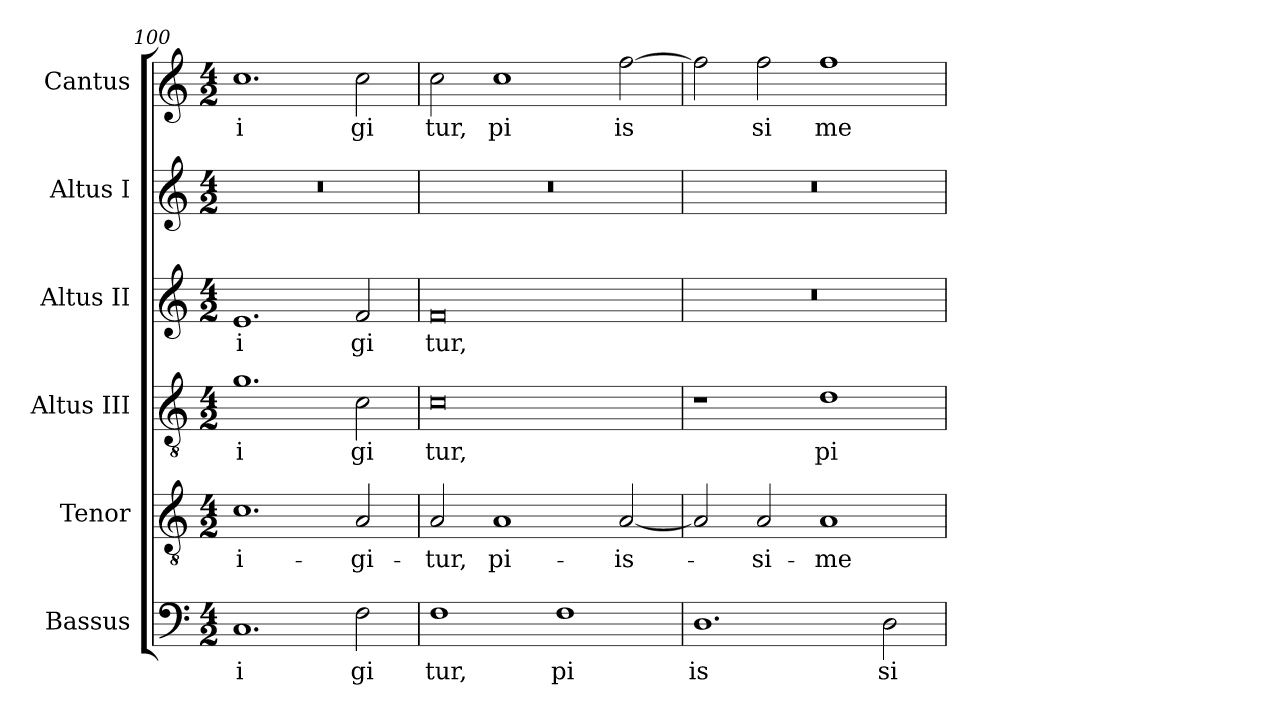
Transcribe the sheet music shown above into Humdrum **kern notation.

**kern	**text	**kern	**text	**kern	**text	**kern	**text	**kern	**kern	**text
*part6	*part6	*part5	*part5	*part4	*part4	*part3	*part3	*part2	*part1	*part1
*staff6	*staff6	*staff5	*staff5	*staff4	*staff4	*staff3	*staff3	*staff2	*staff1	*staff1
*I"Bassus	*	*I"Tenor	*	*I"Altus III	*	*I"Altus II	*	*I"Altus I	*I"Cantus	*
*I'Bassus	*	*I'Tenor	*	*I'Altus III	*	*I'Altus II	*	*I'Altus I	*I'Cantus	*
*clefF4	*	*clefGv2	*	*clefGv2	*	*clefG2	*	*clefG2	*clefG2	*
*ITrd-3c-5	*	*ITrd-3c-5	*	*ITrd-3c-5	*	*ITrd-3c-5	*	*	*ITrd-3c-5	*
*k[b-]	*	*k[b-]	*	*k[b-]	*	*k[b-]	*	*k[]	*k[b-]	*
*F:	*	*F:	*	*F:	*	*F:	*	*C:	*F:	*
*M4/2	*	*M4/2	*	*M4/2	*	*M4/2	*	*M4/2	*M4/2	*
=100	=100	=100	=100	=100	=100	=100	=100	=100	=100	=100
!	!LO:LY:b:cj	!	!LO:LY:b:cj	!	!LO:LY:b:cj	!	!LO:LY:b:cj	!	!	!LO:LY:b:cj
1.F	i	1.f	i-	1.cc	i	1.a	i	0r	1.ff	i
!	!LO:LY:b:cj	!	!LO:LY:b:cj	!	!LO:LY:b:cj	!	!LO:LY:b:cj	!	!	!LO:LY:b:cj
2B-\	gi	2d/	-gi-	2f\	gi	2b-/	gi	.	2ff\	gi
=101	=101	=101	=101	=101	=101	=101	=101	=101	=101	=101
!	!LO:LY:b:cj	!	!LO:LY:b:cj	!	!LO:LY:b:cj	!	!LO:LY:b:cj	!	!	!LO:LY:b:cj
1B-	tur,	2d/	-tur,	0f	tur,	0b-	tur,	0r	2ff\	tur,
!	!	!	!LO:LY:b:cj	!	!	!	!	!	!	!LO:LY:b:cj
.	.	1d	pi-	.	.	.	.	.	1ff	pi
!	!LO:LY:b:cj	!	!	!	!	!	!	!	!	!
1B-	pi	.	.	.	.	.	.	.	.	.
!	!	!	!LO:LY:b:cj	!	!	!	!	!	!	!LO:LY:b:cj
.	.	[<2d/	-is-	.	.	.	.	.	[>2bb-\	is
=102	=102	=102	=102	=102	=102	=102	=102	=102	=102	=102
!	!LO:LY:b:cj	!	!	!	!	!	!	!	!	!
1.G	is	2d/]	.	1r	.	0r	.	0r	2bb->\]	.
!	!	!	!LO:LY:b:cj	!	!	!	!	!	!	!LO:LY:b:cj
.	.	2d/	-si-	.	.	.	.	.	2bb-\	si
!	!	!	!LO:LY:b:cj	!	!LO:LY:b:cj	!	!	!	!	!LO:LY:b:cj
.	.	1d	-me	1g	pi	.	.	.	1bb-	me
!	!LO:LY:b:cj	!	!	!	!	!	!	!	!	!
2G\	si	.	.	.	.	.	.	.	.	.
=	=	=	=	=	=	=	=	=	=	=
*-	*-	*-	*-	*-	*-	*-	*-	*-	*-	*-
